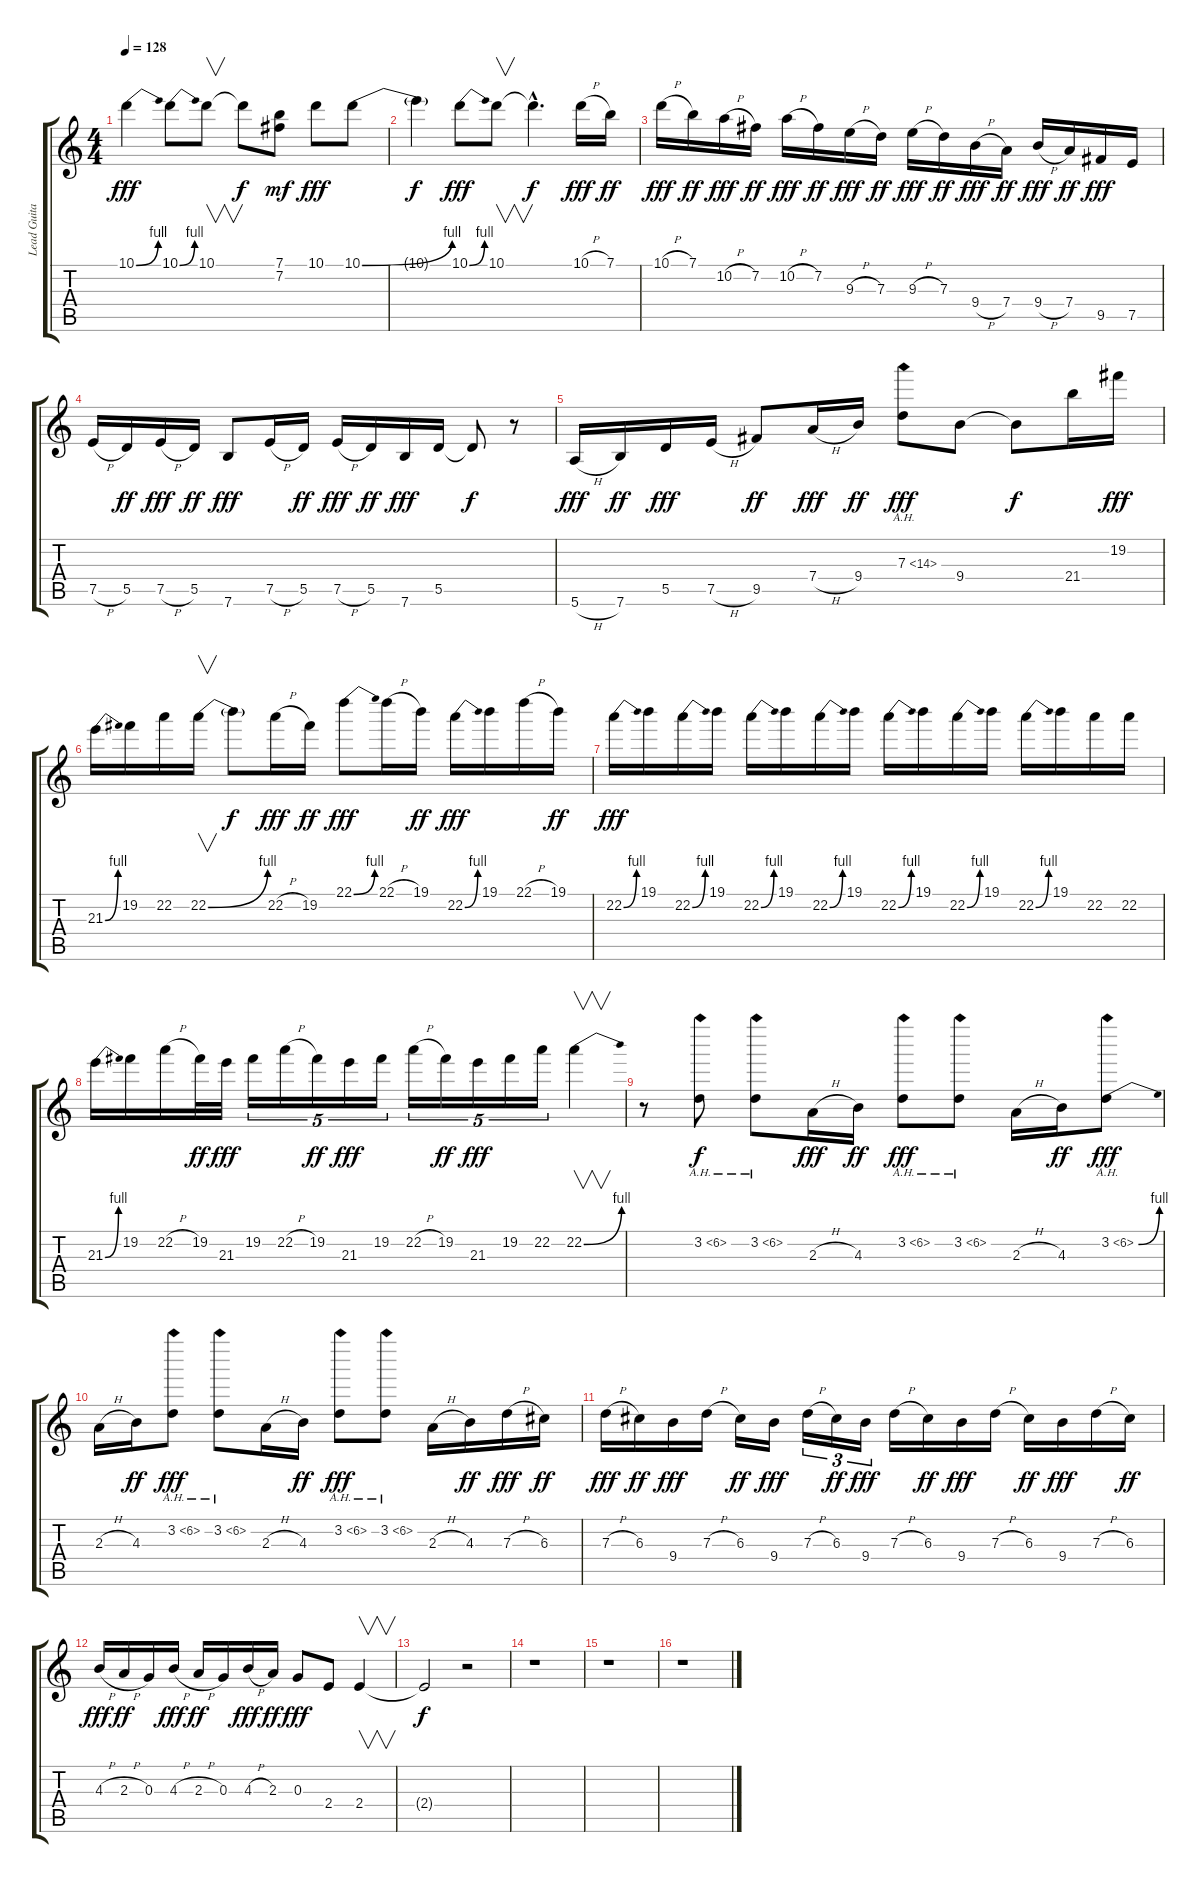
\track ("Lead Guitar" "Lead Guita") {instrument distortionguitar}
\staff {score tabs}
\tuning (E4 B3 G3 D3 A2 E2) {hide}
\ts (4 4)
\tempo 128
\clef g2
\ks c
10.1{be (bend 0 0 60 4)}.4{dy fff} 10.1{be (bend 0 0 60 4)}.8 10.1.8{v} 10.1{t}.8{dy f} (7.1 7.2).8{dy mf} 10.1.8{dy fff} 10.1{be (bend 0 0 60 4)}.8 |
10.1{t}.4{dy f} 10.1{be (bend 0 0 60 4)}.8{dy fff} 10.1.8{v} 10.1{hac t}.4{d dy f} 10.1{h}.16{dy fff} 7.1.16{dy ff} |
10.1{h}.16{dy fff} 7.1.16{dy ff} 10.2{h}.16{dy fff} 7.2.16{dy ff} 10.2{h}.16{dy fff} 7.2.16{dy ff} 9.3{h}.16{dy fff} 7.3.16{dy ff} 9.3{h}.16{dy fff} 7.3.16{dy ff} 9.4{h}.16{dy fff} 7.4.16{dy ff} 9.4{h}.16{dy fff} 7.4.16{dy ff} 9.5.16{dy fff} 7.5.16 |
7.5{h}.16 5.5.16{dy ff} 7.5{h}.16{dy fff} 5.5.16{dy ff} 7.6.8{dy fff} 7.5{h}.16 5.5.16{dy ff} 7.5{h}.16{dy fff} 5.5.16{dy ff} 7.6.16{dy fff} 5.5.16 5.5{t}.8{dy f} r.8 |
5.6{h}.16{dy fff} 7.6.16{dy ff} 5.5.16{dy fff} 7.5{h}.16 9.5.8{dy ff} 7.4{h}.16{dy fff} 9.4.16{dy ff} 7.3{ah 7}.8{dy fff} 9.4.8 9.4{t}.8{dy f} 21.4.16 19.2.16{dy fff} |
21.3{be (bend 0 0 60 4)}.16 19.2.16 22.2.16 22.2{be (bend 0 0 60 4)}.16{v} 22.2{t}.8{dy f} 22.2{h}.16{dy fff} 19.2.16{dy ff} 22.1{be (bend 0 0 60 4)}.8{dy fff} 22.1{h}.16 19.1.16{dy ff} 22.2{be (bend 0 0 60 4)}.16{dy fff} 19.1.16 22.1{h}.16 19.1.16{dy ff} |
22.2{be (bend 0 0 60 4)}.16{dy fff} 19.1.16 22.2{be (bend 0 0 60 4)}.16 19.1.16 22.2{be (bend 0 0 60 4)}.16 19.1.16 22.2{be (bend 0 0 60 4)}.16 19.1.16 22.2{be (bend 0 0 60 4)}.16 19.1.16 22.2{be (bend 0 0 60 4)}.16 19.1.16 22.2{be (bend 0 0 60 4)}.16 19.1.16 22.2.16 22.2.16 |
21.3{be (bend 0 0 60 4)}.16 19.2.16 22.2{h}.16 19.2.32{dy ff} 21.3.32{dy fff} 19.2.16{tu (5 4)} 22.2{h}.16{tu (5 4)} 19.2.16{tu (5 4) dy ff} 21.3.16{tu (5 4) dy fff} 19.2.16{tu (5 4)} 22.2{h}.16{tu (5 4)} 19.2.16{tu (5 4) dy ff} 21.3.16{tu (5 4) dy fff} 19.2.16{tu (5 4)} 22.2.16{tu (5 4)} 22.2{be (bend 0 0 60 4)}.4{v} |
r.8 3.2{ah 3}.8{dy f} 3.2{ah 3}.8 2.3{h}.16{dy fff} 4.3.16{dy ff} 3.2{ah 3}.8{dy fff} 3.2{ah 3}.8 2.3{h}.16 4.3.16{dy ff} 3.2{be (bend 0 0 60 4) ah 3}.8{dy fff} |
2.3{h}.16 4.3.16{dy ff} 3.2{ah 3}.8{dy fff} 3.2{ah 3}.8 2.3{h}.16 4.3.16{dy ff} 3.2{ah 3}.8{dy fff} 3.2{ah 3}.8 2.3{h}.16 4.3.16{dy ff} 7.3{h}.16{dy fff} 6.3.16{dy ff} |
7.3{h}.16{dy fff} 6.3.16{dy ff} 9.4.16{dy fff} 7.3{h}.16 6.3.16{dy ff} 9.4.16{dy fff} 7.3{h}.16{tu (3 2)} 6.3.16{tu (3 2) dy ff} 9.4.16{tu (3 2) dy fff} 7.3{h}.16 6.3.16{dy ff} 9.4.16{dy fff} 7.3{h}.16 6.3.16{dy ff} 9.4.16{dy fff} 7.3{h}.16 6.3.16{dy ff} |
4.3{h}.16{dy fff} 2.3{h}.16{dy ff} 0.3.16 4.3{h}.16{dy fff} 2.3{h}.16{dy ff} 0.3.16 4.3{h}.16{dy fff} 2.3.16{dy ff} 0.3.8{dy fff} 2.4.8 2.4.4{v} |
2.4{t}.2{dy f} r.2 |
r.1 |
r.1 |
r.1
